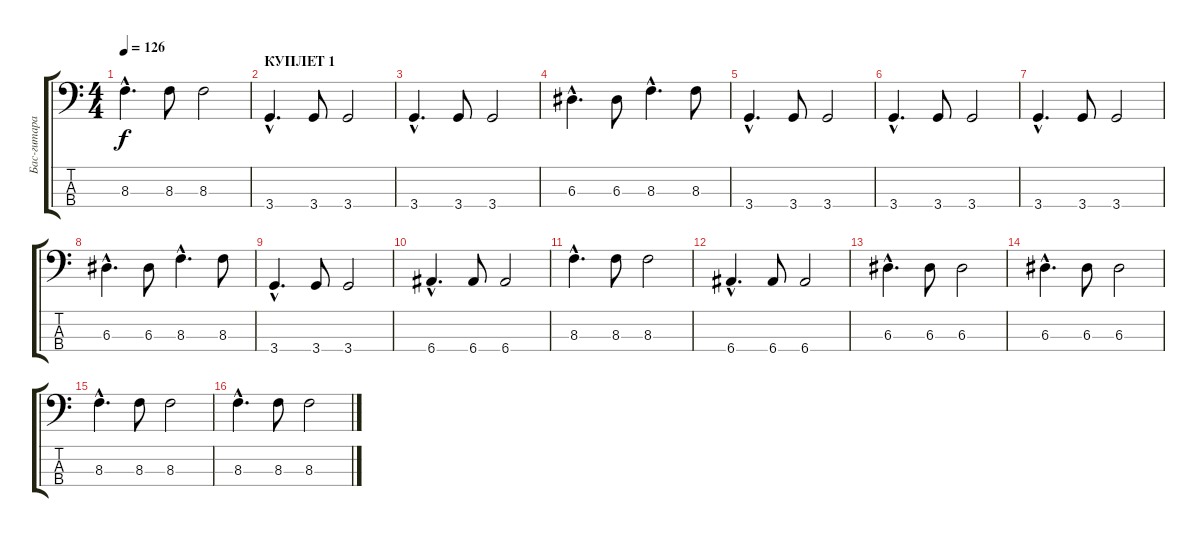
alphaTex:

\track ("Бас-гитара" "Бас-гитара") {instrument electricbasspick}
\staff {score tabs}
\tuning (G2 D2 A1 E1) {hide}
\ts (4 4)
\tempo 126
\clef f4
\ks c
8.3{hac}.4{d dy f} 8.3.8 8.3.2 |
\section ("" "КУПЛЕТ 1")
3.4{hac}.4{d} 3.4.8 3.4.2 |
3.4{hac}.4{d} 3.4.8 3.4.2 |
6.3{hac}.4{d} 6.3.8 8.3{hac}.4{d} 8.3.8 |
3.4{hac}.4{d} 3.4.8 3.4.2 |
3.4{hac}.4{d} 3.4.8 3.4.2 |
3.4{hac}.4{d} 3.4.8 3.4.2 |
6.3{hac}.4{d} 6.3.8 8.3{hac}.4{d} 8.3.8 |
3.4{hac}.4{d} 3.4.8 3.4.2 |
6.4{hac}.4{d} 6.4.8 6.4.2 |
8.3{hac}.4{d} 8.3.8 8.3.2 |
6.4{hac}.4{d} 6.4.8 6.4.2 |
6.3{hac}.4{d} 6.3.8 6.3.2 |
6.3{hac}.4{d} 6.3.8 6.3.2 |
8.3{hac}.4{d} 8.3.8 8.3.2 |
8.3{hac}.4{d} 8.3.8 8.3.2
